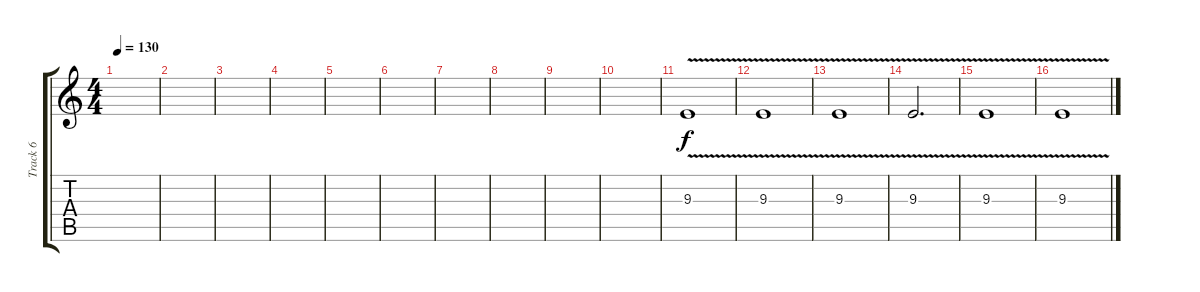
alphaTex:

\track ("Track 6" "Track 6") {instrument lead2sawtooth}
\staff {score tabs}
\tuning (E4 B3 G3 D3 A2 E2) {hide}
\ts (4 4)
\tempo 130
\clef g2
\ks c
|
|
|
|
|
|
|
|
|
|
9.3{v}.1 |
9.3{v}.1 |
9.3{v}.1 |
9.3{v}.2{d} |
9.3{v}.1 |
9.3{v}.1
